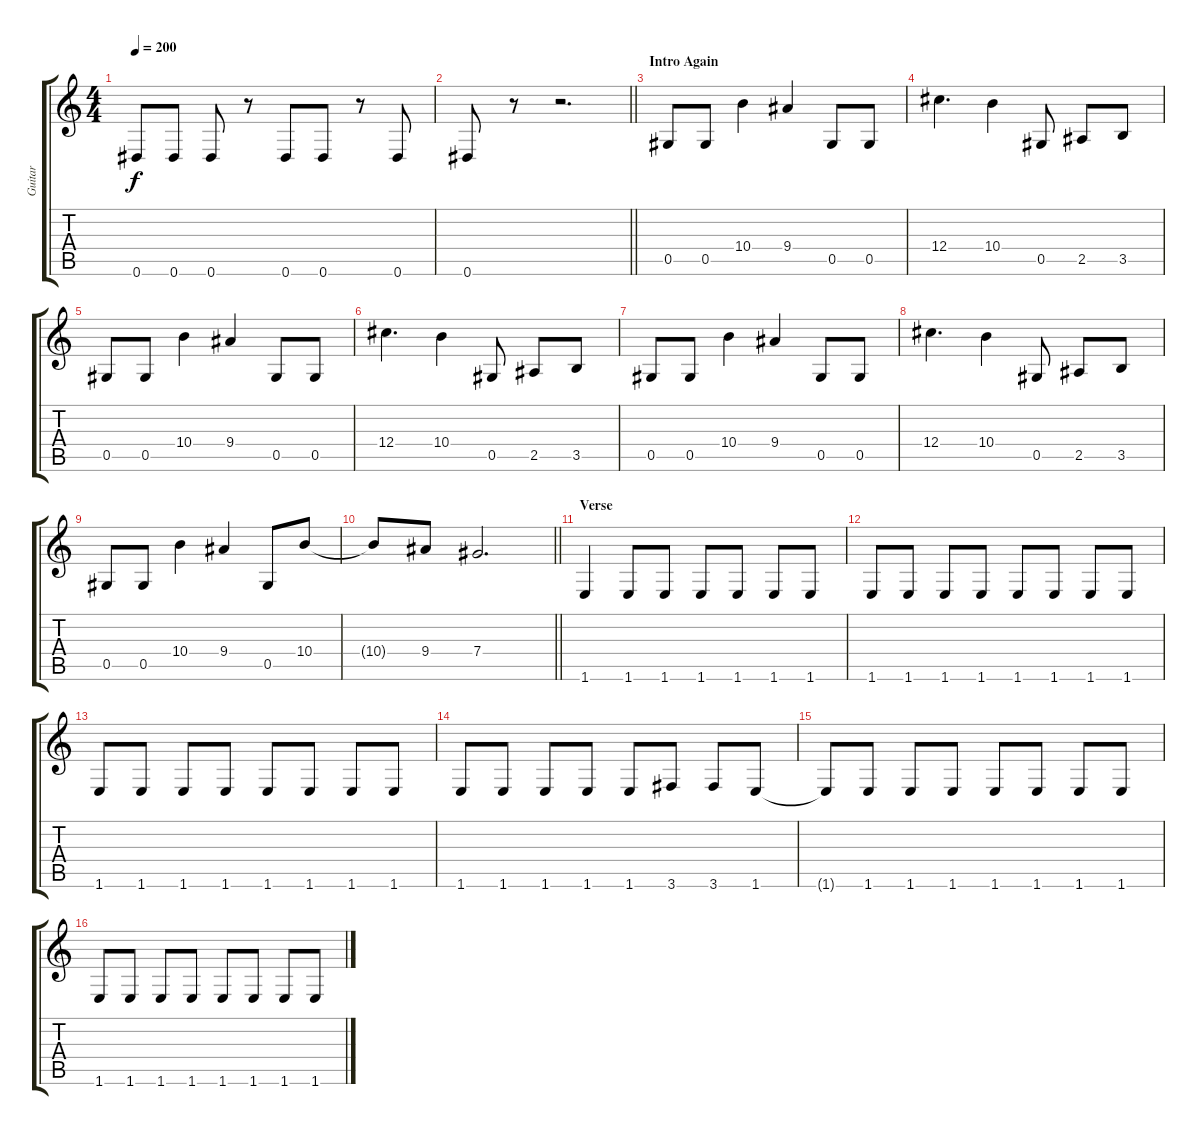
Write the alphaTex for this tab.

\track ("Guitar" "Guitar") {instrument distortionguitar}
\staff {score tabs}
\tuning (Eb4 Bb3 Gb3 Db3 Ab2 Eb2) {hide}
\ts (4 4)
\tempo 200
\clef g2
\ks c
0.6.8{dy f} 0.6.8 0.6.8 r.8 0.6.8 0.6.8 r.8 0.6.8 |
\barLineRight lightlight
0.6.8 r.8 r.2{d} |
\section ("" "Intro Again")
0.5.8 0.5.8 10.4.4 9.4.4 0.5.8 0.5.8 |
12.4.4{d} 10.4.4 0.5.8 2.5.8 3.5.8 |
0.5.8 0.5.8 10.4.4 9.4.4 0.5.8 0.5.8 |
12.4.4{d} 10.4.4 0.5.8 2.5.8 3.5.8 |
0.5.8 0.5.8 10.4.4 9.4.4 0.5.8 0.5.8 |
12.4.4{d} 10.4.4 0.5.8 2.5.8 3.5.8 |
0.5.8 0.5.8 10.4.4 9.4.4 0.5.8 10.4.8 |
\barLineRight lightlight
10.4{t}.8 9.4.8 7.4.2{d} |
\section ("" "Verse")
1.6.4 1.6.8 1.6.8 1.6.8 1.6.8 1.6.8 1.6.8 |
1.6.8 1.6.8 1.6.8 1.6.8 1.6.8 1.6.8 1.6.8 1.6.8 |
1.6.8 1.6.8 1.6.8 1.6.8 1.6.8 1.6.8 1.6.8 1.6.8 |
1.6.8 1.6.8 1.6.8 1.6.8 1.6.8 3.6.8 3.6.8 1.6.8 |
1.6{t}.8 1.6.8 1.6.8 1.6.8 1.6.8 1.6.8 1.6.8 1.6.8 |
1.6.8 1.6.8 1.6.8 1.6.8 1.6.8 1.6.8 1.6.8 1.6.8
